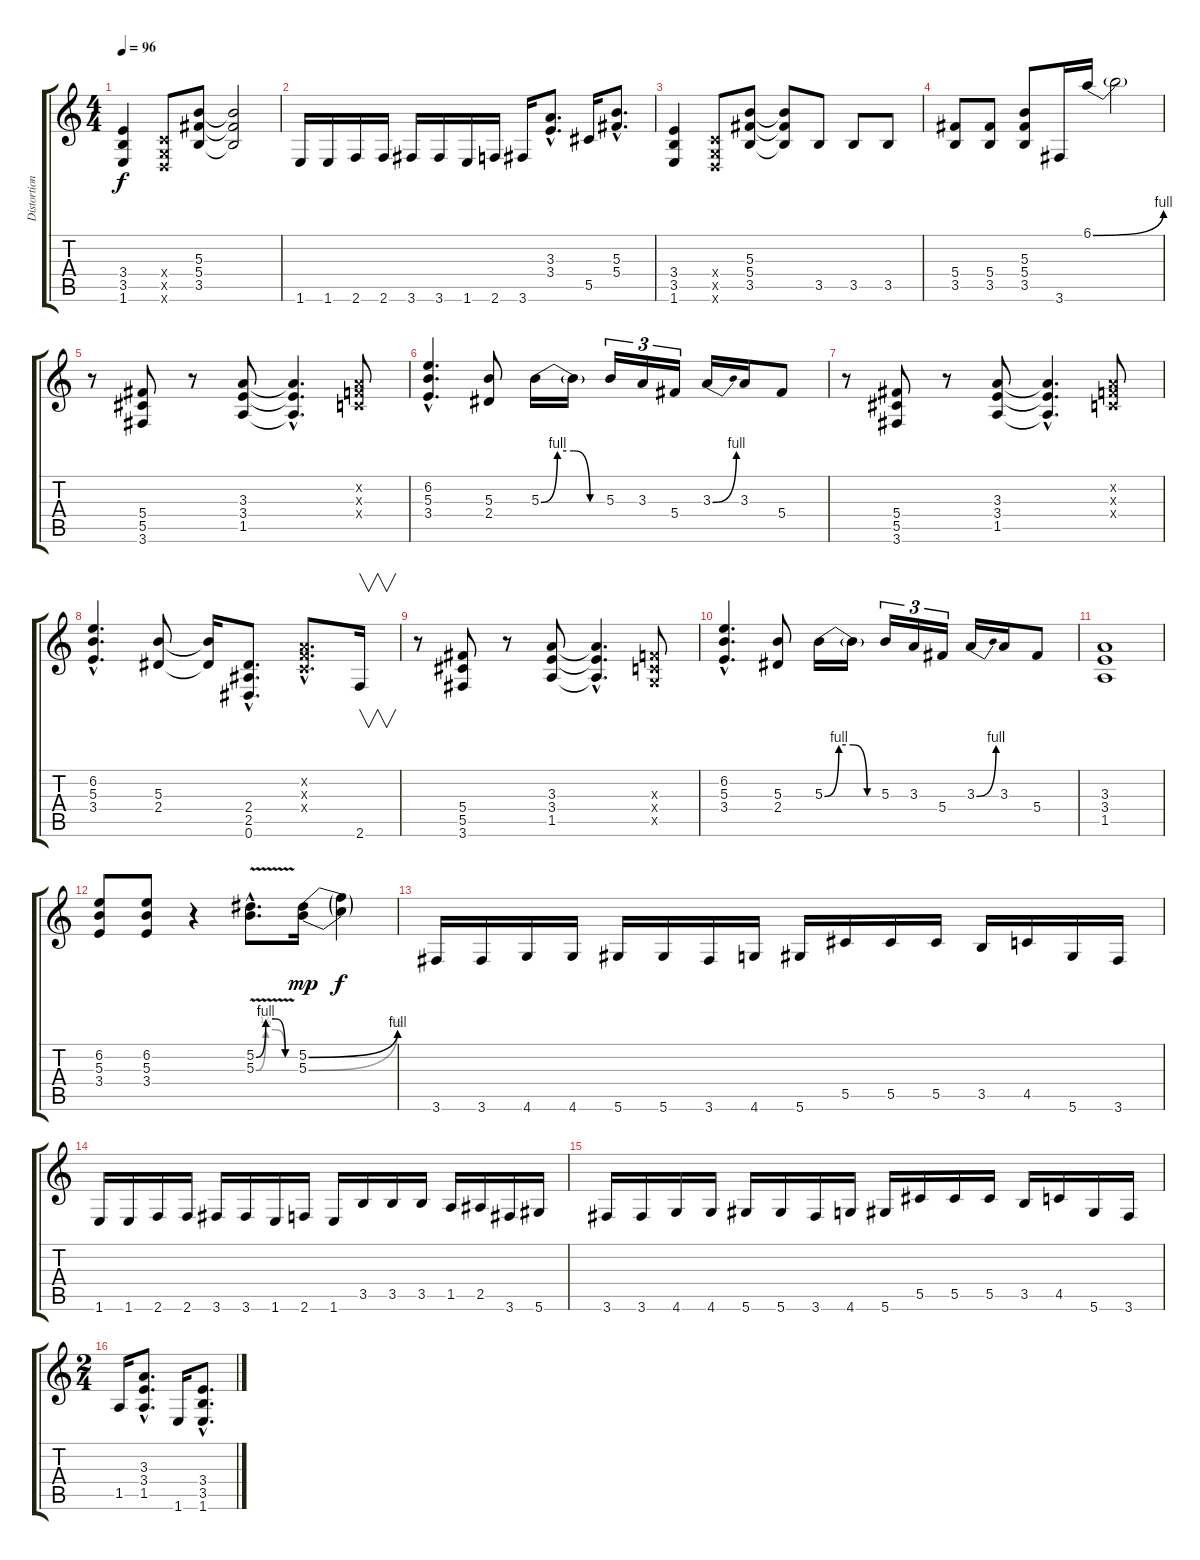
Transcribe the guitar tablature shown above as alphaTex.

\track ("Distortion Guitar " "Distortion") {instrument distortionguitar}
\staff {score tabs}
\tuning (Eb4 Bb3 Gb3 Db3 Ab2 Eb2) {hide}
\ts (4 4)
\tempo 96
\clef g2
\ks c
(3.4 3.5 1.6).4{dy f} (-1.4{x} -1.5{x} -1.6{x}).8 (5.3 5.4 3.5).8 (5.3{t} 5.4{t} 3.5{t}).2 |
1.6.16 1.6.16 2.6.16 2.6.16 3.6.16 3.6.16 1.6.16 2.6.16 3.6.16 (3.3{hac} 3.4{hac}).8{d} 5.5.16 (5.3{hac} 5.4{hac}).8{d} |
(3.4 3.5 1.6).4 (-1.4{x} -1.5{x} -1.6{x}).8 (5.3 5.4 3.5).8 (5.3{t} 5.4{t} 3.5{t}).8 3.5.8 3.5.8 3.5.8 |
(5.4 3.5).8 (5.4 3.5).8 (5.3 5.4 3.5).8 3.6.16 6.1{be (bend 0 0 60 4)}.16 6.1{t}.2 |
r.8 (5.4 5.5 3.6).8 r.8 (3.3 3.4 1.5).8 (3.3{hac t} 3.4{hac t} 1.5{hac t}).4{d} (-1.2{x} -1.3{x} -1.4{x}).8 |
(6.2{hac} 5.3{hac} 3.4{hac}).4{d} (5.3 2.4).8 5.3{be (custom 0 0 15 4 30 4 45 0 60 0)}.16 5.3{t}.16 5.3.16{tu (3 2)} 3.3.16{tu (3 2)} 5.4.16{tu (3 2)} 3.3{be (bend 0 0 60 4)}.16 3.3.16 5.4.8 |
r.8 (5.4 5.5 3.6).8 r.8 (3.3 3.4 1.5).8 (3.3{hac t} 3.4{hac t} 1.5{hac t}).4{d} (-1.2{x} -1.3{x} -1.4{x}).8 |
(6.2{hac} 5.3{hac} 3.4{hac}).4{d} (5.3 2.4).8 (5.3{t} 2.4{t}).16 (2.4{hac} 2.5{hac} 0.6{hac}).8{d} (-1.2{hac x} -1.3{hac x} -1.4{hac x}).8{d} 2.6.16{v} |
r.8 (5.4 5.5 3.6).8 r.8 (3.3 3.4 1.5).8 (3.3{hac t} 3.4{hac t} 1.5{hac t}).4{d} (-1.3{x} -1.4{x} -1.5{x}).8 |
(6.2{hac} 5.3{hac} 3.4{hac}).4{d} (5.3 2.4).8 5.3{be (custom 0 0 15 4 30 4 45 0 60 0)}.16 5.3{t}.16 5.3.16{tu (3 2)} 3.3.16{tu (3 2)} 5.4.16{tu (3 2)} 3.3{be (bend 0 0 60 4)}.16 3.3.16 5.4.8 |
(3.3 3.4 1.5).1 |
(6.2 5.3 3.4).8 (6.2 5.3 3.4).8 r.4 (5.2{be (custom 0 0 15 4 30 4 45 0 60 0) v hac} 5.3{be (custom 0 0 15 2 30 2 45 0 60 0) v hac}).8{d} (5.2{be (bend 0 0 60 4)} 5.3{be (bend 0 0 60 2)}).16{dy mp} (5.2{t} 5.3{t}).4{dy f} |
3.6.16 3.6.16 4.6.16 4.6.16 5.6.16 5.6.16 3.6.16 4.6.16 5.6.16 5.5.16 5.5.16 5.5.16 3.5.16 4.5.16 5.6.16 3.6.16 |
1.6.16 1.6.16 2.6.16 2.6.16 3.6.16 3.6.16 1.6.16 2.6.16 1.6.16 3.5.16 3.5.16 3.5.16 1.5.16 2.5.16 3.6.16 5.6.16 |
3.6.16 3.6.16 4.6.16 4.6.16 5.6.16 5.6.16 3.6.16 4.6.16 5.6.16 5.5.16 5.5.16 5.5.16 3.5.16 4.5.16 5.6.16 3.6.16 |
\ts (2 4)
1.5.16 (3.3{hac} 3.4{hac} 1.5{hac}).8{d} 1.6.16 (3.4{hac} 3.5{hac} 1.6{hac}).8{d}
